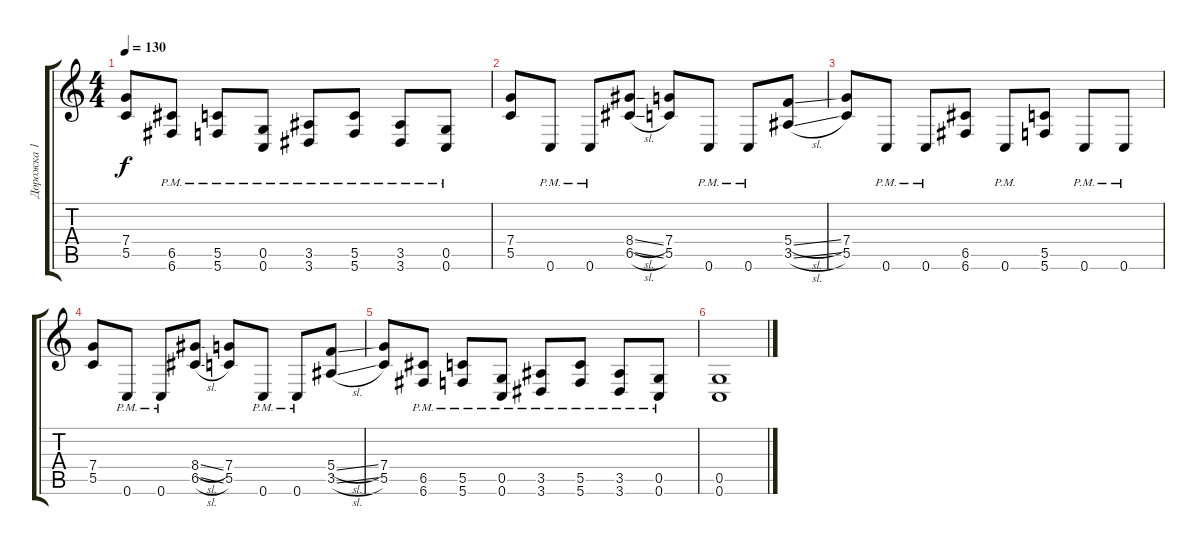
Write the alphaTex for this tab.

\track ("Дорожка 1" "Дорожка 1") {instrument distortionguitar}
\staff {score tabs}
\tuning (D4 A3 F3 C3 G2 C2) {hide}
\ts (4 4)
\tempo 130
\clef g2
\ks c
(7.4 5.5).8{dy f} (6.5{pm} 6.6{pm}).8 (5.5{pm} 5.6{pm}).8 (0.5{pm} 0.6{pm}).8 (3.5{pm} 3.6{pm}).8 (5.5{pm} 5.6{pm}).8 (3.5{pm} 3.6{pm}).8 (0.5{pm} 0.6{pm}).8 |
(7.4 5.5).8 0.6{pm}.8 0.6{pm}.8 (8.4{sl} 6.5{sl}).8 (7.4 5.5).8 0.6{pm}.8 0.6{pm}.8 (5.4{sl} 3.5{sl}).8 |
(7.4 5.5).8 0.6{pm}.8 0.6{pm}.8 (6.5 6.6).8 0.6{pm}.8 (5.5 5.6).8 0.6{pm}.8 0.6{pm}.8 |
(7.4 5.5).8 0.6{pm}.8 0.6{pm}.8 (8.4{sl} 6.5{sl}).8 (7.4 5.5).8 0.6{pm}.8 0.6{pm}.8 (5.4{sl} 3.5{sl}).8 |
(7.4 5.5).8 (6.5{pm} 6.6{pm}).8 (5.5{pm} 5.6{pm}).8 (0.5{pm} 0.6{pm}).8 (3.5{pm} 3.6{pm}).8 (5.5{pm} 5.6{pm}).8 (3.5{pm} 3.6{pm}).8 (0.5{pm} 0.6{pm}).8 |
(0.5 0.6).1
